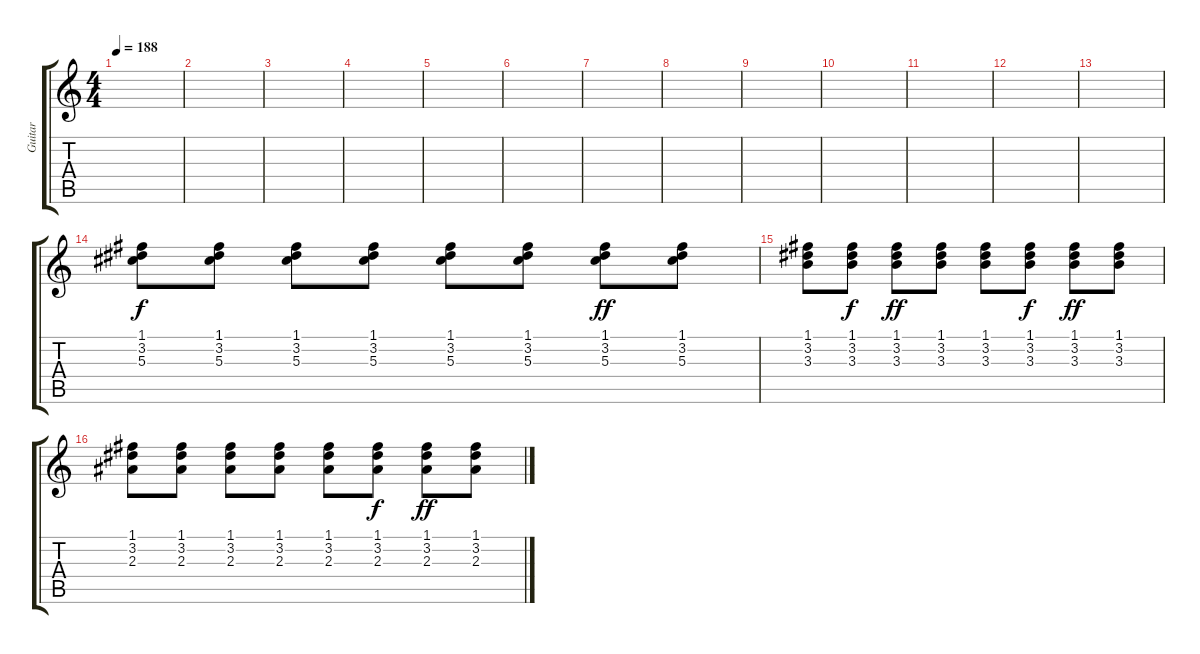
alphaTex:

\track ("Guitar" "Guitar") {instrument overdrivenguitar}
\staff {score tabs}
\tuning (F4 C4 Ab3 Eb3 Bb2 F2) {hide}
\ts (4 4)
\tempo 188
\clef g2
\ks c
|
|
|
|
|
|
|
|
|
|
|
|
|
(1.1 3.2 5.3).8 (1.1 3.2 5.3).8 (1.1 3.2 5.3).8 (1.1 3.2 5.3).8 (1.1 3.2 5.3).8 (1.1 3.2 5.3).8{dy f} (1.1 3.2 5.3).8{dy ff} (1.1 3.2 5.3).8 |
(1.1 3.2 3.3).8 (1.1 3.2 3.3).8{dy f} (1.1 3.2 3.3).8{dy ff} (1.1 3.2 3.3).8 (1.1 3.2 3.3).8 (1.1 3.2 3.3).8{dy f} (1.1 3.2 3.3).8{dy ff} (1.1 3.2 3.3).8 |
(1.1 3.2 2.3).8 (1.1 3.2 2.3).8 (1.1 3.2 2.3).8 (1.1 3.2 2.3).8 (1.1 3.2 2.3).8 (1.1 3.2 2.3).8{dy f} (1.1 3.2 2.3).8{dy ff} (1.1 3.2 2.3).8
